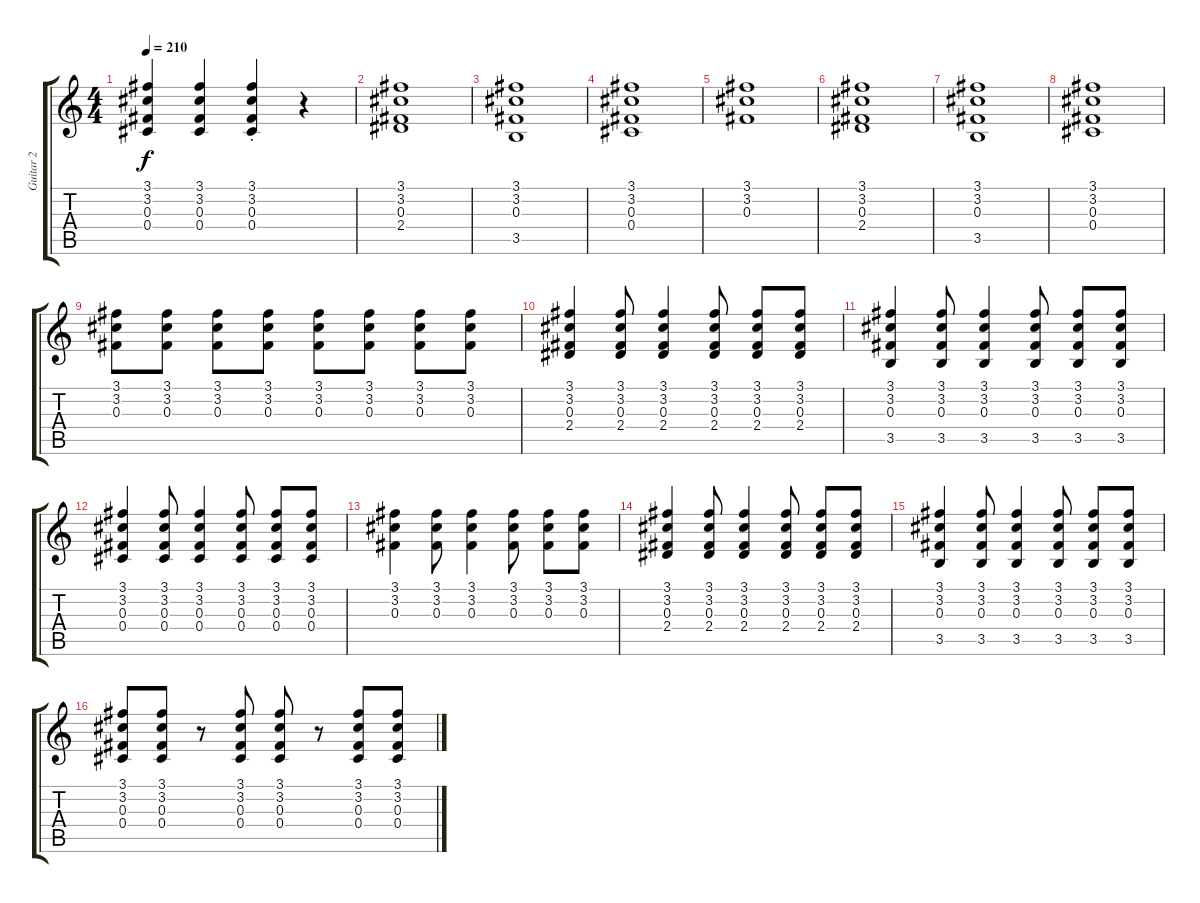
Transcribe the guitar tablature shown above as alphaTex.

\track ("Guitar 2" "Guitar 2") {instrument electricguitarclean}
\staff {score tabs}
\tuning (Eb4 Bb3 Gb3 Db3 Ab2 Eb2) {hide}
\ts (4 4)
\tempo 210
\clef g2
\ks c
(3.1 3.2 0.3 0.4).4{dy f} (3.1 3.2 0.3 0.4).4 (3.1{st} 3.2{st} 0.3{st} 0.4{st}).4 r.4 |
(3.1 3.2 0.3 2.4).1 |
(3.1 3.2 0.3 3.5).1 |
(3.1 3.2 0.3 0.4).1 |
(3.1 3.2 0.3).1 |
(3.1 3.2 0.3 2.4).1 |
(3.1 3.2 0.3 3.5).1 |
(3.1 3.2 0.3 0.4).1 |
(3.1 3.2 0.3).8 (3.1 3.2 0.3).8 (3.1 3.2 0.3).8 (3.1 3.2 0.3).8 (3.1 3.2 0.3).8 (3.1 3.2 0.3).8 (3.1 3.2 0.3).8 (3.1 3.2 0.3).8 |
(3.1 3.2 0.3 2.4).4 (3.1 3.2 0.3 2.4).8 (3.1 3.2 0.3 2.4).4 (3.1 3.2 0.3 2.4).8 (3.1 3.2 0.3 2.4).8 (3.1 3.2 0.3 2.4).8 |
(3.1 3.2 0.3 3.5).4 (3.1 3.2 0.3 3.5).8 (3.1 3.2 0.3 3.5).4 (3.1 3.2 0.3 3.5).8 (3.1 3.2 0.3 3.5).8 (3.1 3.2 0.3 3.5).8 |
(3.1 3.2 0.3 0.4).4 (3.1 3.2 0.3 0.4).8 (3.1 3.2 0.3 0.4).4 (3.1 3.2 0.3 0.4).8 (3.1 3.2 0.3 0.4).8 (3.1 3.2 0.3 0.4).8 |
(3.1 3.2 0.3).4 (3.1 3.2 0.3).8 (3.1 3.2 0.3).4 (3.1 3.2 0.3).8 (3.1 3.2 0.3).8 (3.1 3.2 0.3).8 |
(3.1 3.2 0.3 2.4).4 (3.1 3.2 0.3 2.4).8 (3.1 3.2 0.3 2.4).4 (3.1 3.2 0.3 2.4).8 (3.1 3.2 0.3 2.4).8 (3.1 3.2 0.3 2.4).8 |
(3.1 3.2 0.3 3.5).4 (3.1 3.2 0.3 3.5).8 (3.1 3.2 0.3 3.5).4 (3.1 3.2 0.3 3.5).8 (3.1 3.2 0.3 3.5).8 (3.1 3.2 0.3 3.5).8 |
(3.1 3.2 0.3 0.4).8 (3.1 3.2 0.3 0.4).8 r.8 (3.1 3.2 0.3 0.4).8 (3.1 3.2 0.3 0.4).8 r.8 (3.1 3.2 0.3 0.4).8 (3.1 3.2 0.3 0.4).8
